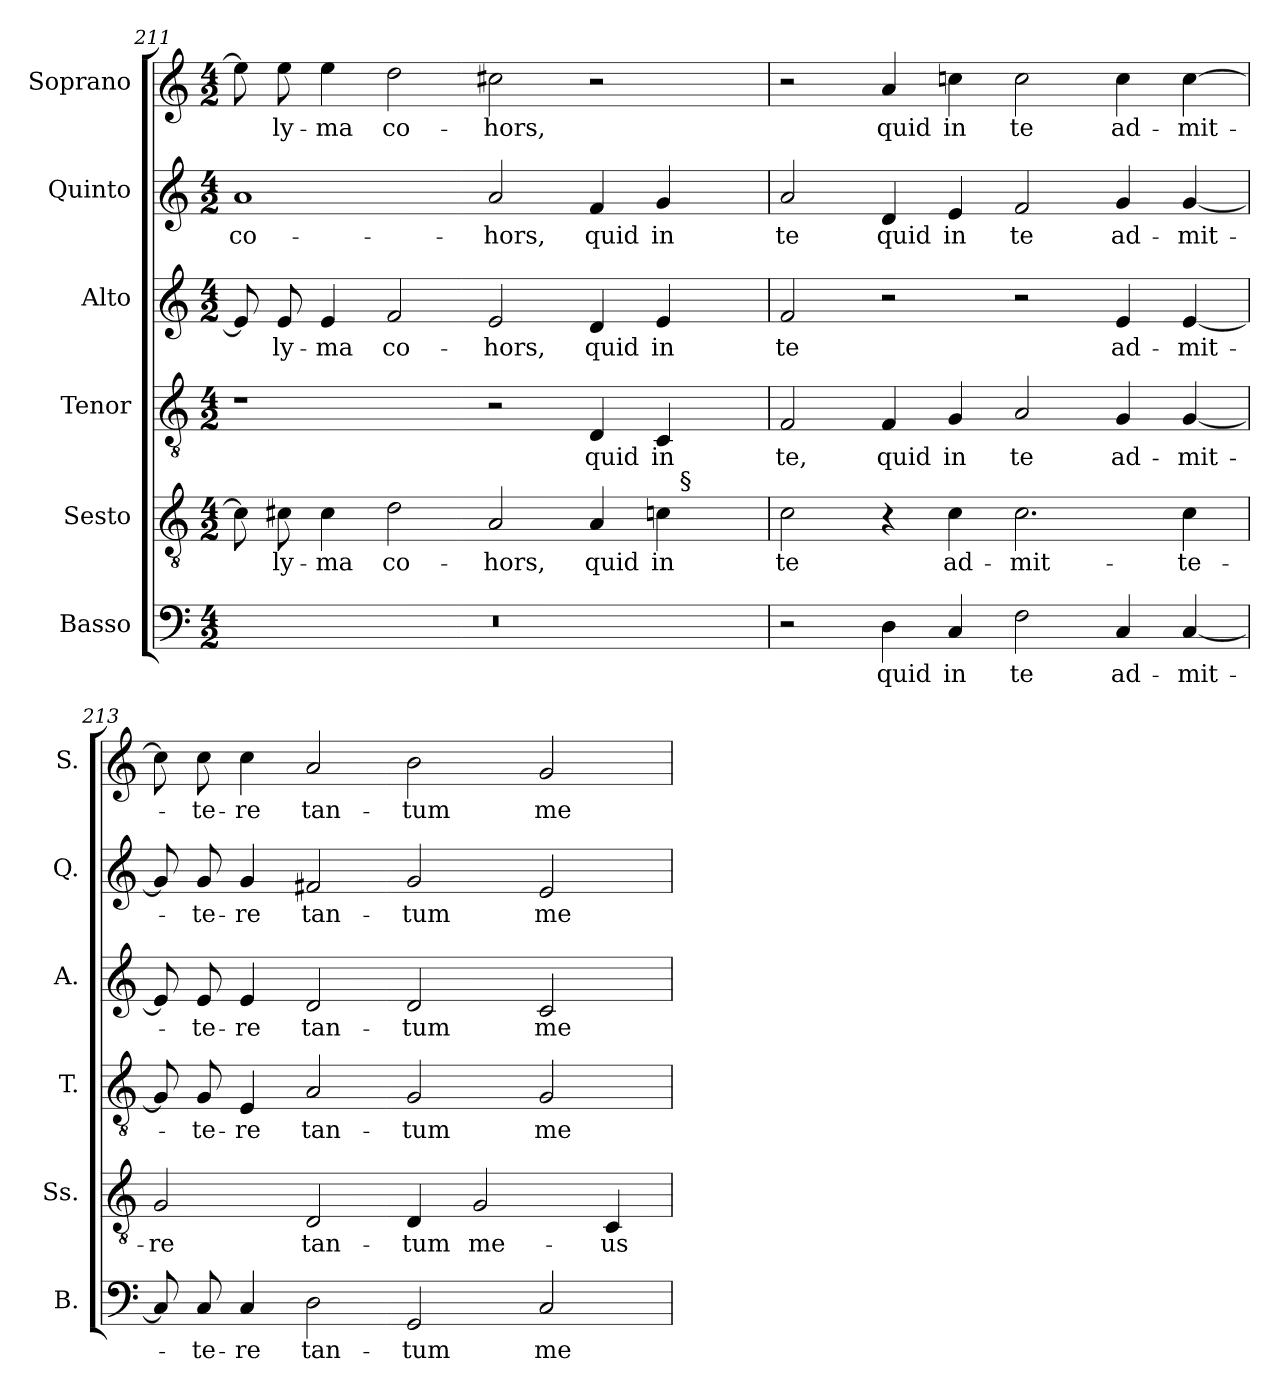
**kern	**text	**kern	**text	**kern	**text	**kern	**text	**kern	**text	**kern	**text
*part6	*part6	*part5	*part5	*part4	*part4	*part3	*part3	*part2	*part2	*part1	*part1
*staff6	*staff6	*staff5	*staff5	*staff4	*staff4	*staff3	*staff3	*staff2	*staff2	*staff1	*staff1
*I"Basso	*	*I"Sesto	*	*I"Tenor	*	*I"Alto	*	*I"Quinto	*	*I"Soprano	*
*I'B.	*	*I'Ss.	*	*I'T.	*	*I'A.	*	*I'Q.	*	*I'S.	*
*clefF4	*	*clefGv2	*	*clefGv2	*	*clefG2	*	*clefG2	*	*clefG2	*
*	*	*ITrd7c12	*	*ITrd7c12	*	*	*	*	*	*	*
*k[]	*	*k[]	*	*k[]	*	*k[]	*	*k[]	*	*k[]	*
*C:	*	*C:	*	*C:	*	*C:	*	*C:	*	*C:	*
*M4/2	*	*M4/2	*	*M4/2	*	*M4/2	*	*M4/2	*	*M4/2	*
=211	=211	=211	=211	=211	=211	=211	=211	=211	=211	=211	=211
!LO:N:vis=1	!	!	!	!	!	!	!	!	!	!	!
!	!	!	!	!	!	!	!	!	!LO:LY:b:color=#000000	!	!
*	*	*^	*	*	*	*	*	*	*	*	*
0r	.	8C#i\]	1ryy	.	1r	.	8ei/]	.	1ai	co-	8eei\]	.
!	!	!	!	!LO:LY:b:color=#000000	!	!	!	!	!	!	!	!
!	!	!	!	!	!	!	!	!LO:LY:b:color=#000000	!	!	!	!
!	!	!	!	!	!	!	!	!	!	!	!	!LO:LY:b:color=#000000
.	.	8C#Xi\	.	-ly-	.	.	8ei/	-ly-	.	.	8eei\	ly-
!	!	!	!	!LO:LY:b:color=#000000	!	!	!	!	!	!	!	!
!	!	!	!	!	!	!	!	!LO:LY:b:color=#000000	!	!	!	!
!	!	!	!	!	!	!	!	!	!	!	!	!LO:LY:b:color=#000000
.	.	4C#i\	.	-ma	.	.	4ei/	-ma	.	.	4eei\	-ma
!	!	!	!	!LO:LY:b:color=#000000	!	!	!	!	!	!	!	!
!	!	!	!	!	!	!	!	!LO:LY:b:color=#000000	!	!	!	!
!	!	!	!	!	!	!	!	!	!	!	!	!LO:LY:b:color=#000000
.	.	2Di\	.	co-	.	.	2fi/	co-	.	.	2ddi\	co-
!	!	!	!	!LO:LY:b:color=#000000	!	!	!	!	!	!	!	!
!	!	!	!	!	!	!	!	!LO:LY:b:color=#000000	!	!	!	!
!	!	!	!	!	!	!	!	!	!	!LO:LY:b:color=#000000	!	!
!	!	!	!	!	!	!	!	!	!	!	!	!LO:LY:b:color=#000000
.	.	2AAi/	2ryy	-hors,	2r	.	2ei/	-hors,	2ai/	-hors,	2cc#Xi\	-hors,
!	!	!	!	!LO:LY:b:color=#000000	!	!	!	!	!	!	!	!
!	!	!	!	!	!	!LO:LY:b:color=#000000	!	!	!	!	!	!
!	!	!	!	!	!	!	!	!LO:LY:b:color=#000000	!	!	!	!
!	!	!	!	!	!	!	!	!	!	!LO:LY:b:color=#000000	!	!
.	.	4AAi/	4ryy	quid	4DDi/	quid	4di/	quid	4fi/	quid	2r	.
!	!	!	!	!LO:LY:b:color=#000000	!	!	!	!	!	!	!	!
!	!	!	!	!	!	!LO:LY:b:color=#000000	!	!	!	!	!	!
!	!	!	!	!	!	!	!	!LO:LY:b:color=#000000	!	!	!	!
!	!	!	!	!	!	!	!	!	!	!LO:LY:b:color=#000000	!	!
.	.	4Ci\	32ryy	in	4CCi/	in	4ei/	in	4gi/	in	.	.
.	.	.	256ryy	.	.	.	.	.	.	.	.	.
!	!	!	!LO:TX:a:t=§	!	!	!	!	!	!	!	!	!
.	.	.	8ryy	.	.	.	.	.	.	.	.	.
.	.	.	16ryy	.	.	.	.	.	.	.	.	.
.	.	.	64..ryy	.	.	.	.	.	.	.	.	.
*	*	*v	*v	*	*	*	*	*	*	*	*	*
=212	=212	=212	=212	=212	=212	=212	=212	=212	=212	=212	=212
*	*	*^	*	*	*	*	*	*	*	*	*
!	!	!	!	!LO:LY:b:color=#000000	!	!	!	!	!	!	!	!
*	*	*v	*v	*	*	*	*	*	*	*	*	*
*	*	*^	*	*	*	*	*	*	*	*	*
!	!	!	!	!	!	!LO:LY:b:color=#000000	!	!	!	!	!	!
*	*	*v	*v	*	*	*	*	*	*	*	*	*
*	*	*^	*	*	*	*	*	*	*	*	*
!	!	!	!	!	!	!	!	!LO:LY:b:color=#000000	!	!	!	!
*	*	*v	*v	*	*	*	*	*	*	*	*	*
*	*	*^	*	*	*	*	*	*	*	*	*
!	!	!	!	!	!	!	!	!	!	!LO:LY:b:color=#000000	!	!
*	*	*v	*v	*	*	*	*	*	*	*	*	*
2r	.	2Ci\	te	2FFi/	te,	2fi/	te	2ai/	te	2r	.
!	!LO:LY:b:color=#000000	!	!	!	!	!	!	!	!	!	!
!	!	!	!	!	!LO:LY:b:color=#000000	!	!	!	!	!	!
!	!	!	!	!	!	!	!	!	!LO:LY:b:color=#000000	!	!
!	!	!	!	!	!	!	!	!	!	!	!LO:LY:b:color=#000000
4Di\	quid	4r	.	4FFi/	quid	2r	.	4di/	quid	4ai/	quid
!	!LO:LY:b:color=#000000	!	!	!	!	!	!	!	!	!	!
!	!	!	!LO:LY:b:color=#000000	!	!	!	!	!	!	!	!
!	!	!	!	!	!LO:LY:b:color=#000000	!	!	!	!	!	!
!	!	!	!	!	!	!	!	!	!LO:LY:b:color=#000000	!	!
!	!	!	!	!	!	!	!	!	!	!	!LO:LY:b:color=#000000
4Ci/	in	4Ci\	ad-	4GGi/	in	.	.	4ei/	in	4ccni\	in
!	!LO:LY:b:color=#000000	!	!	!	!	!	!	!	!	!	!
!	!	!	!LO:LY:b:color=#000000	!	!	!	!	!	!	!	!
!	!	!	!	!	!LO:LY:b:color=#000000	!	!	!	!	!	!
!	!	!	!	!	!	!	!	!	!LO:LY:b:color=#000000	!	!
!	!	!	!	!	!	!	!	!	!	!	!LO:LY:b:color=#000000
2Fi\	te	2.Ci\	-mit-	2AAi/	te	2r	.	2fi/	te	2cci\	te
!	!LO:LY:b:color=#000000	!	!	!	!	!	!	!	!	!	!
!	!	!	!	!	!LO:LY:b:color=#000000	!	!	!	!	!	!
!	!	!	!	!	!	!	!LO:LY:b:color=#000000	!	!	!	!
!	!	!	!	!	!	!	!	!	!LO:LY:b:color=#000000	!	!
!	!	!	!	!	!	!	!	!	!	!	!LO:LY:b:color=#000000
4Ci/	ad-	.	.	4GGi/	ad-	4ei/	ad-	4gi/	ad-	4cci\	ad-
!	!LO:LY:b:color=#000000	!	!	!	!	!	!	!	!	!	!
!	!	!	!LO:LY:b:color=#000000	!	!	!	!	!	!	!	!
!	!	!	!	!	!LO:LY:b:color=#000000	!	!	!	!	!	!
!	!	!	!	!	!	!	!LO:LY:b:color=#000000	!	!	!	!
!	!	!	!	!	!	!	!	!	!LO:LY:b:color=#000000	!	!
!	!	!	!	!	!	!	!	!	!	!	!LO:LY:b:color=#000000
[4Ci/	-mit-	4Ci\	-te-	[4GGi/	-mit-	[4ei/	-mit-	[4gi/	-mit-	[4cci\	-mit-
!!LO:PB:g=z
=213	=213	=213	=213	=213	=213	=213	=213	=213	=213	=213	=213
!	!	!	!LO:LY:b:color=#000000	!	!	!	!	!	!	!	!
8Ci/]	.	2GGi/	-re	8GGi/]	.	8ei/]	.	8gi/]	.	8cci\]	.
!	!LO:LY:b:color=#000000	!	!	!	!	!	!	!	!	!	!
!	!	!	!	!	!LO:LY:b:color=#000000	!	!	!	!	!	!
!	!	!	!	!	!	!	!LO:LY:b:color=#000000	!	!	!	!
!	!	!	!	!	!	!	!	!	!LO:LY:b:color=#000000	!	!
!	!	!	!	!	!	!	!	!	!	!	!LO:LY:b:color=#000000
8Ci/	-te-	.	.	8GGi/	-te-	8ei/	-te-	8gi/	-te-	8cci\	-te-
!	!LO:LY:b:color=#000000	!	!	!	!	!	!	!	!	!	!
!	!	!	!	!	!LO:LY:b:color=#000000	!	!	!	!	!	!
!	!	!	!	!	!	!	!LO:LY:b:color=#000000	!	!	!	!
!	!	!	!	!	!	!	!	!	!LO:LY:b:color=#000000	!	!
!	!	!	!	!	!	!	!	!	!	!	!LO:LY:b:color=#000000
4Ci/	-re	.	.	4EEi/	-re	4ei/	-re	4gi/	-re	4cci\	-re
!	!LO:LY:b:color=#000000	!	!	!	!	!	!	!	!	!	!
!	!	!	!LO:LY:b:color=#000000	!	!	!	!	!	!	!	!
!	!	!	!	!	!LO:LY:b:color=#000000	!	!	!	!	!	!
!	!	!	!	!	!	!	!LO:LY:b:color=#000000	!	!	!	!
!	!	!	!	!	!	!	!	!	!LO:LY:b:color=#000000	!	!
!	!	!	!	!	!	!	!	!	!	!	!LO:LY:b:color=#000000
2Di\	tan-	2DDi/	tan-	2AAi/	tan-	2di/	tan-	2f#Xi/	tan-	2ai/	tan-
!	!LO:LY:b:color=#000000	!	!	!	!	!	!	!	!	!	!
!	!	!	!LO:LY:b:color=#000000	!	!	!	!	!	!	!	!
!	!	!	!	!	!LO:LY:b:color=#000000	!	!	!	!	!	!
!	!	!	!	!	!	!	!LO:LY:b:color=#000000	!	!	!	!
!	!	!	!	!	!	!	!	!	!LO:LY:b:color=#000000	!	!
!	!	!	!	!	!	!	!	!	!	!	!LO:LY:b:color=#000000
2GGi/	-tum	4DDi/	-tum	2GGi/	-tum	2di/	-tum	2gi/	-tum	2bi\	-tum
!	!	!	!LO:LY:b:color=#000000	!	!	!	!	!	!	!	!
.	.	2GGi/	me-	.	.	.	.	.	.	.	.
!	!LO:LY:b:color=#000000	!	!	!	!	!	!	!	!	!	!
!	!	!	!	!	!LO:LY:b:color=#000000	!	!	!	!	!	!
!	!	!	!	!	!	!	!LO:LY:b:color=#000000	!	!	!	!
!	!	!	!	!	!	!	!	!	!LO:LY:b:color=#000000	!	!
!	!	!	!	!	!	!	!	!	!	!	!LO:LY:b:color=#000000
2Ci/	me-	.	.	2GGi/	me-	2ci/	me-	2ei/	me-	2gi/	me-
!	!	!	!LO:LY:b:color=#000000	!	!	!	!	!	!	!	!
.	.	4CCi/	-us	.	.	.	.	.	.	.	.
=	=	=	=	=	=	=	=	=	=	=	=
*-	*-	*-	*-	*-	*-	*-	*-	*-	*-	*-	*-
